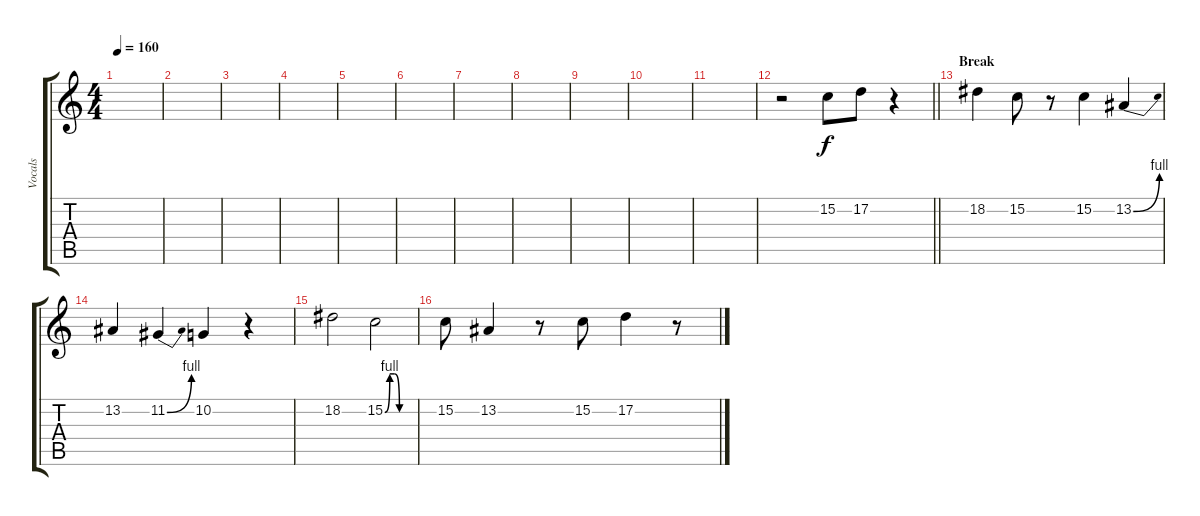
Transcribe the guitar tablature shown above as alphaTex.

\track ("Vocals" "Vocals") {instrument clarinet}
\staff {score tabs}
\tuning (D4 A3 F3 C3 G2 C2) {hide}
\ts (4 4)
\tempo 160
\clef g2
\ks c
|
|
|
|
|
|
|
|
|
|
|
\barLineRight lightlight
r.2 15.2.8 17.2.8 r.4 |
\section ("" "Break")
18.2.4 15.2.8 r.8 15.2.4 13.2{be (bend 0 0 60 4)}.4 |
13.2.4 11.2{be (bend 0 0 60 4)}.4 10.2.4 r.4 |
18.2.2 15.2{be (custom 0 0 10 4 20 4 30 0 60 0)}.2 |
15.2.8 13.2.4 r.8 15.2.8 17.2.4 r.8
